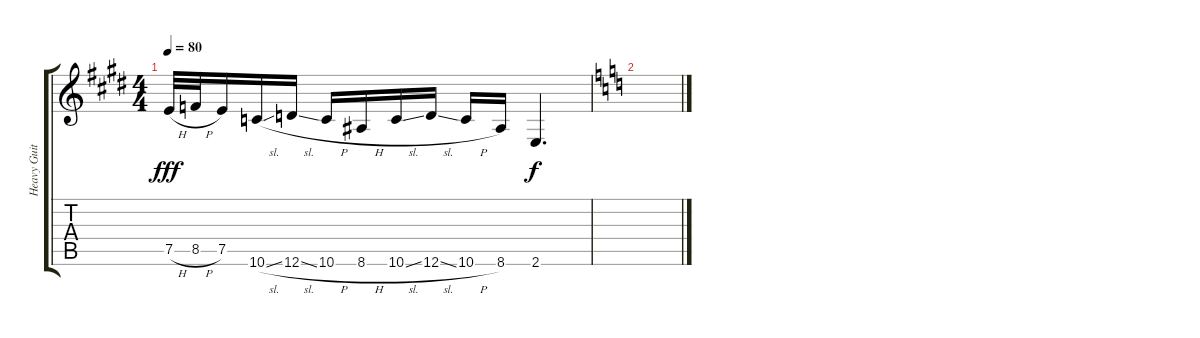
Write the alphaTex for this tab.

\track ("Heavy Guitar II" "Heavy Guit") {instrument overdrivenguitar}
\staff {score tabs}
\tuning (E4 B3 G3 D3 A2 D2) {hide}
\ts (4 4)
\tempo 80
\clef g2
\ks e
7.5{h}.32{dy fff} 8.5{h}.32 7.5.16 10.6{sl}.16 12.6{sl}.16 10.6{h}.16 8.6{h}.16 10.6{sl}.16 12.6{sl}.16 10.6{h}.16 8.6.16 2.6.4{d dy f} |
\ks c
